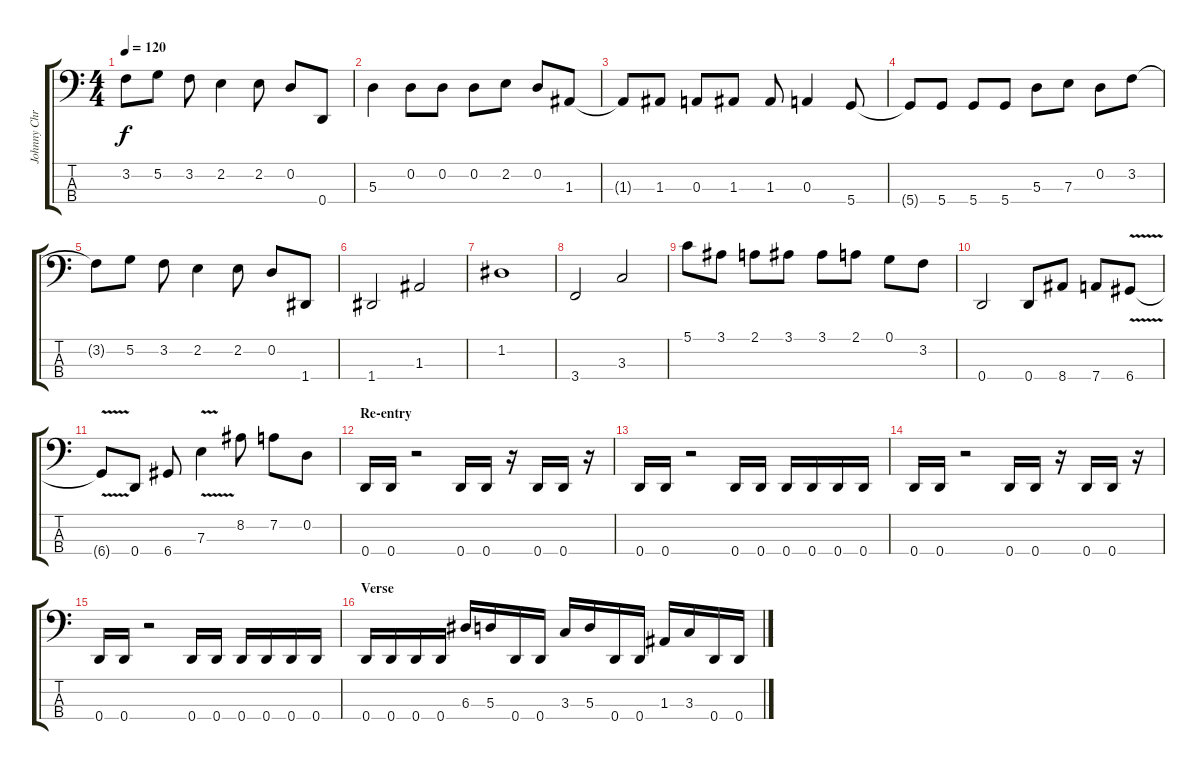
\track ("Johnny Christ" "Johnny Chr") {instrument electricbasspick}
\staff {score tabs}
\tuning (G2 D2 A1 D1) {hide}
\ts (4 4)
\tempo 120
\clef f4
\ks c
3.2{t}.8{dy f} 5.2.8 3.2.8 2.2.4 2.2.8 0.2.8 0.4.8 |
5.3.4 0.2.8 0.2.8 0.2.8 2.2.8 0.2.8 1.3.8 |
1.3{t}.8 1.3.8 0.3.8 1.3.8 1.3.8 0.3.4 5.4.8 |
5.4{t}.8 5.4.8 5.4.8 5.4.8 5.3.8 7.3.8 0.2.8 3.2.8 |
3.2{t}.8 5.2.8 3.2.8 2.2.4 2.2.8 0.2.8 1.4.8 |
1.4.2 1.3.2 |
1.2.1 |
3.4.2 3.3.2 |
5.1.8 3.1.8 2.1.8 3.1.8 3.1.8 2.1.8 0.1.8 3.2.8 |
0.4.2 0.4.8 8.4.8 7.4.8 6.4{v}.8 |
6.4{t}.8 0.4.8 6.4.8 7.3{v}.4 8.2.8 7.2.8 0.2.8 |
\section ("" "Re-entry")
0.4.16 0.4.16 r.2 0.4.16 0.4.16 r.16 0.4.16 0.4.16 r.16 |
0.4.16 0.4.16 r.2 0.4.16 0.4.16 0.4.16 0.4.16 0.4.16 0.4.16 |
0.4.16 0.4.16 r.2 0.4.16 0.4.16 r.16 0.4.16 0.4.16 r.16 |
0.4.16 0.4.16 r.2 0.4.16 0.4.16 0.4.16 0.4.16 0.4.16 0.4.16 |
\section ("" "Verse")
0.4.16 0.4.16 0.4.16 0.4.16 6.3.16 5.3.16 0.4.16 0.4.16 3.3.16 5.3.16 0.4.16 0.4.16 1.3.16 3.3.16 0.4.16 0.4.16
